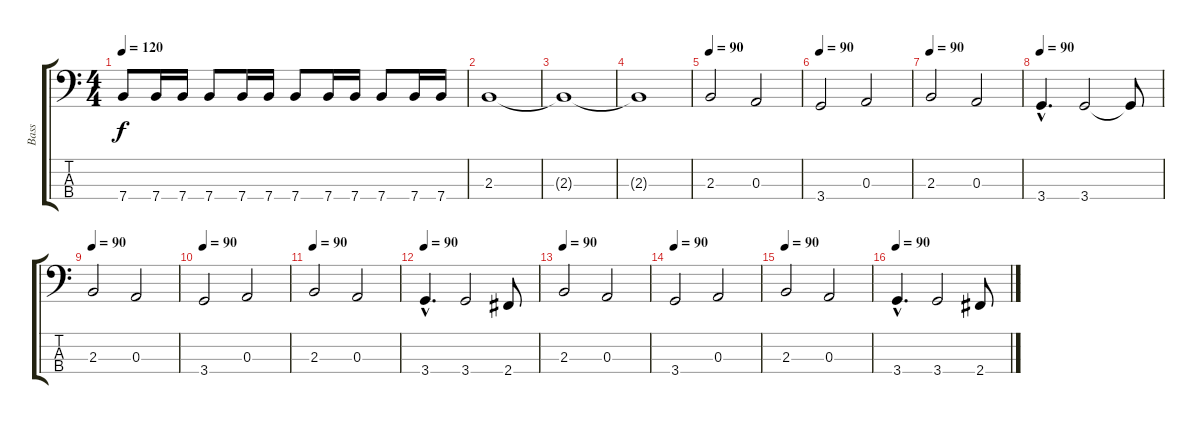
\track ("Bass" "Bass") {instrument electricbasspick}
\staff {score tabs}
\tuning (G2 D2 A1 E1) {hide}
\ts (4 4)
\tempo 120
\clef f4
\ks c
7.4.8{dy f} 7.4.16 7.4.16 7.4.8 7.4.16 7.4.16 7.4.8 7.4.16 7.4.16 7.4.8 7.4.16 7.4.16 |
2.3.1 |
2.3{t}.1 |
2.3{t}.1 |
\tempo 90
2.3.2 0.3.2 |
\tempo 90
3.4.2 0.3.2 |
\tempo 90
2.3.2 0.3.2 |
\tempo 90
3.4{hac}.4{d} 3.4.2 3.4{t}.8 |
\tempo 90
2.3.2 0.3.2 |
\tempo 90
3.4.2 0.3.2 |
\tempo 90
2.3.2 0.3.2 |
\tempo 90
3.4{hac}.4{d} 3.4.2 2.4.8 |
\tempo 90
2.3.2 0.3.2 |
\tempo 90
3.4.2 0.3.2 |
\tempo 90
2.3.2 0.3.2 |
\tempo 90
3.4{hac}.4{d} 3.4.2 2.4.8
